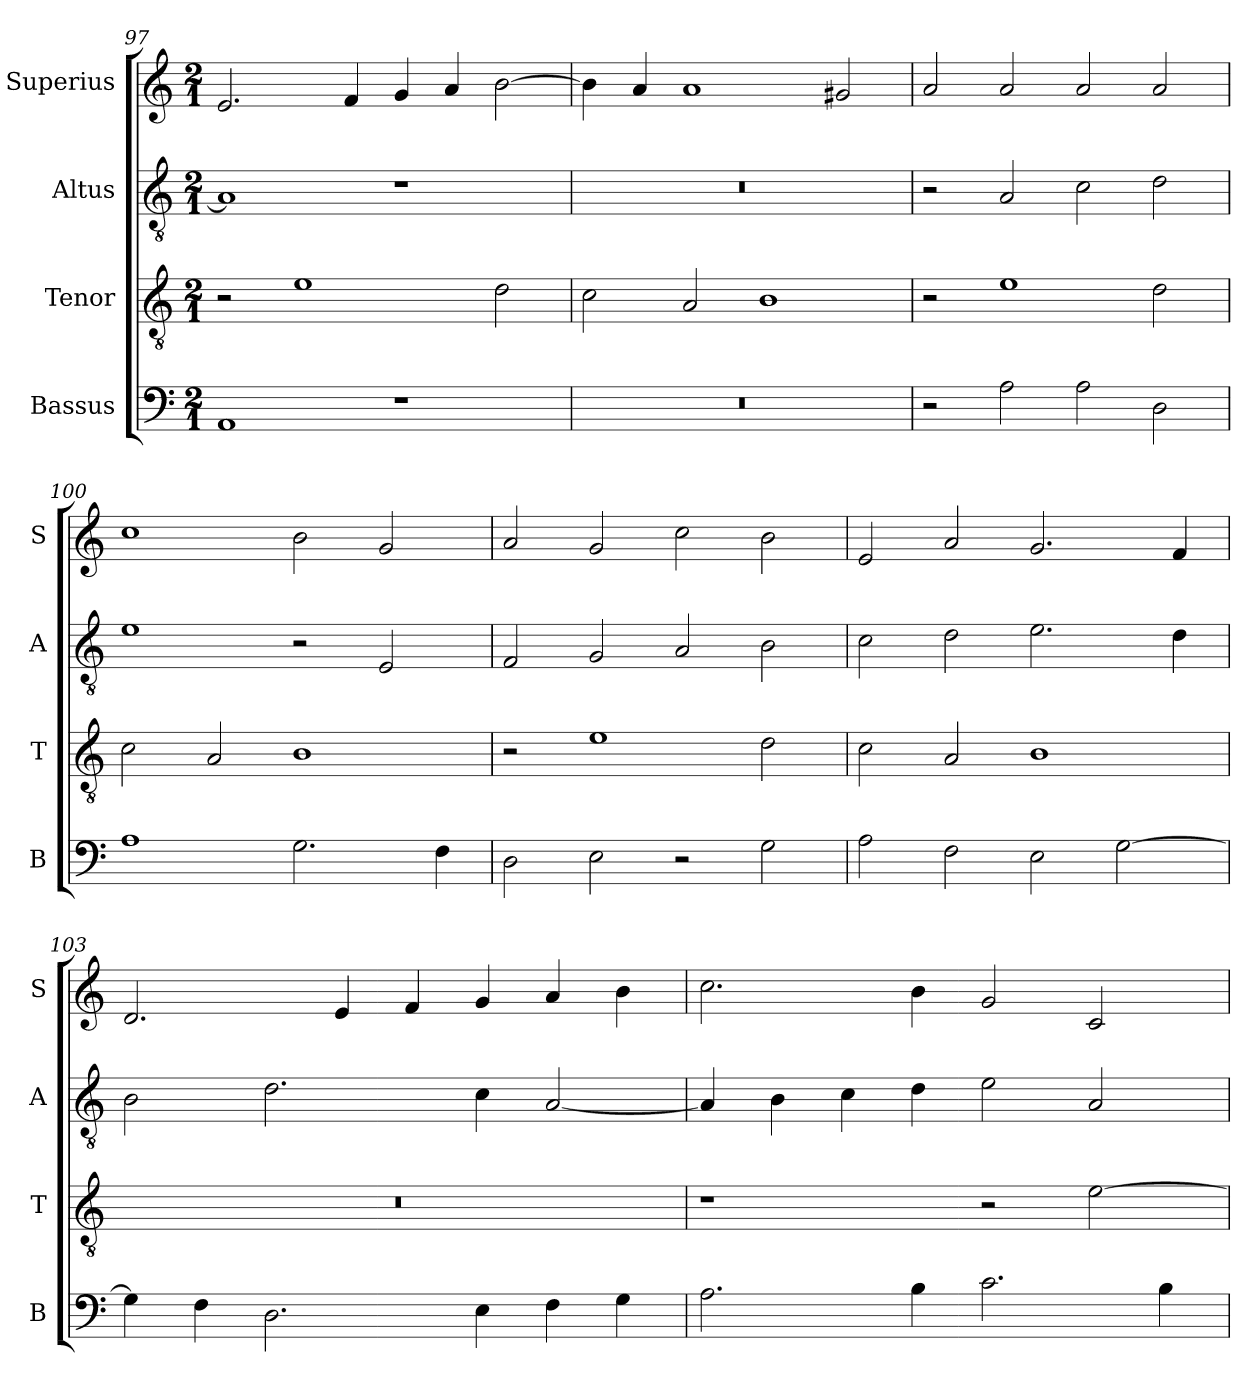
**kern	**kern	**kern	**kern
*part4	*part3	*part2	*part1
*staff4	*staff3	*staff2	*staff1
*I"Bassus	*I"Tenor	*I"Altus	*I"Superius
*I'B	*I'T	*I'A	*I'S
*clefF4	*clefGv2	*clefGv2	*clefG2
*k[]	*k[]	*k[]	*k[]
*M2/1	*M2/1	*M2/1	*M2/1
=97	=97	=97	=97
1AA	2r	1A]	2.e/
.	1e	.	.
.	.	.	4f/
1r	.	1r	4g/
.	.	.	4a/
.	2d\	.	[2b\
=98	=98	=98	=98
0r	2c\	0r	4b\]
.	.	.	4a/
.	2A/	.	1a
.	1B	.	.
.	.	.	2g#X/
=99	=99	=99	=99
2r	2r	2r	2a/
2A\	1e	2A/	2a/
2A\	.	2c\	2a/
2D\	2d\	2d\	2a/
=100	=100	=100	=100
1A	2c\	1e	1cc
.	2A/	.	.
2.G\	1B	2r	2b\
.	.	2E/	2g/
4F\	.	.	.
=101	=101	=101	=101
2D\	2r	2F/	2a/
2E\	1e	2G/	2g/
2r	.	2A/	2cc\
2G\	2d\	2B\	2b\
=102	=102	=102	=102
2A\	2c\	2c\	2e/
2F\	2A/	2d\	2a/
2E\	1B	2.e\	2.g/
[2G\	.	.	.
.	.	4d\	4f/
=103	=103	=103	=103
4G\]	0r	2B\	2.d/
4F\	.	.	.
2.D\	.	2.d\	.
.	.	.	4e/
.	.	.	4f/
4E\	.	4c\	4g/
4F\	.	[2A/	4a/
4G\	.	.	4b\
=104	=104	=104	=104
2.A\	1r	4A/]	2.cc\
.	.	4B\	.
.	.	4c\	.
4B\	.	4d\	4b\
2.c\	2r	2e\	2g/
.	[2e\	2A/	2c/
4B\	.	.	.
=	=	=	=
*-	*-	*-	*-
